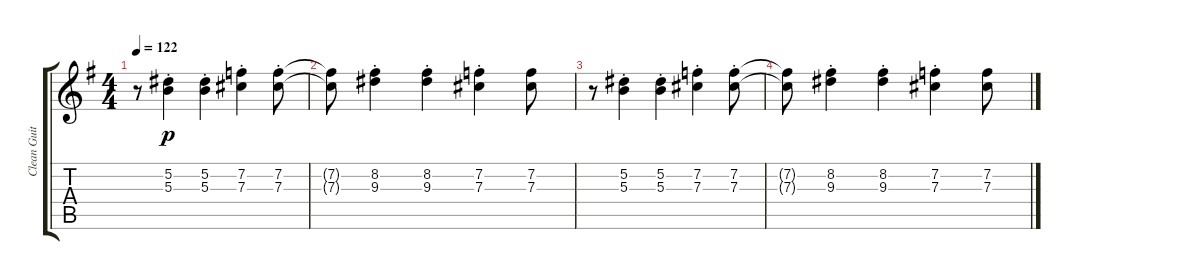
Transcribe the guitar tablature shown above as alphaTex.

\track ("Clean Guitar" "Clean Guit") {instrument electricguitarjazz}
\staff {score tabs}
\tuning (Eb4 Bb3 Gb3 Db3 Ab2 Eb2) {hide}
\ts (4 4)
\tempo 122
\clef g2
\ks g
r.8{dy p} (5.2{st} 5.3{st}).4 (5.2{st} 5.3{st}).4 (7.2{st} 7.3{st}).4 (7.2{st} 7.3{st}).8 |
(7.2{t} 7.3{t}).8 (8.2{st} 9.3{st}).4 (8.2{st} 9.3{st}).4 (7.2{st} 7.3{st}).4 (7.2 7.3).8 |
r.8 (5.2{st} 5.3{st}).4 (5.2{st} 5.3{st}).4 (7.2{st} 7.3{st}).4 (7.2{st} 7.3{st}).8 |
(7.2{t} 7.3{t}).8 (8.2{st} 9.3{st}).4 (8.2{st} 9.3{st}).4 (7.2{st} 7.3{st}).4 (7.2 7.3).8
